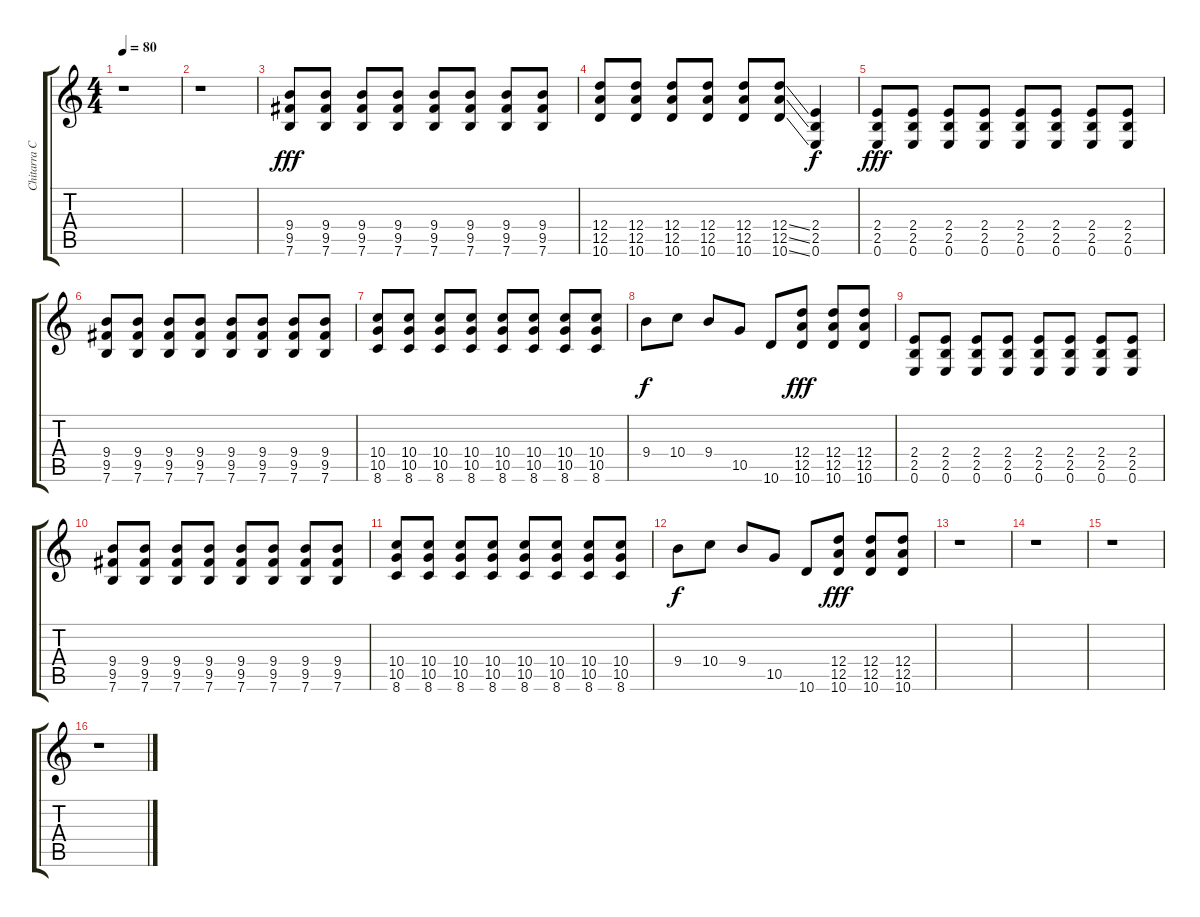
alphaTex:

\track ("Chitarra Chorus" "Chitarra C") {instrument distortionguitar}
\staff {score tabs}
\tuning (E4 B3 G3 D3 A2 E2) {hide}
\ts (4 4)
\tempo 80
\clef g2
\ks c
r.1{dy f} |
r.1 |
(9.4 9.5 7.6).8{dy fff} (9.4 9.5 7.6).8 (9.4 9.5 7.6).8 (9.4 9.5 7.6).8 (9.4 9.5 7.6).8 (9.4 9.5 7.6).8 (9.4 9.5 7.6).8 (9.4 9.5 7.6).8 |
(12.4 12.5 10.6).8 (12.4 12.5 10.6).8 (12.4 12.5 10.6).8 (12.4 12.5 10.6).8 (12.4 12.5 10.6).8 (12.4{ss} 12.5{ss} 10.6{ss}).8 (2.4 2.5 0.6).4{dy f} |
(2.4 2.5 0.6).8{dy fff} (2.4 2.5 0.6).8 (2.4 2.5 0.6).8 (2.4 2.5 0.6).8 (2.4 2.5 0.6).8 (2.4 2.5 0.6).8 (2.4 2.5 0.6).8 (2.4 2.5 0.6).8 |
(9.4 9.5 7.6).8 (9.4 9.5 7.6).8 (9.4 9.5 7.6).8 (9.4 9.5 7.6).8 (9.4 9.5 7.6).8 (9.4 9.5 7.6).8 (9.4 9.5 7.6).8 (9.4 9.5 7.6).8 |
(10.4 10.5 8.6).8 (10.4 10.5 8.6).8 (10.4 10.5 8.6).8 (10.4 10.5 8.6).8 (10.4 10.5 8.6).8 (10.4 10.5 8.6).8 (10.4 10.5 8.6).8 (10.4 10.5 8.6).8 |
9.4.8{dy f} 10.4.8 9.4.8 10.5.8 10.6.8 (12.4 12.5 10.6).8{dy fff} (12.4 12.5 10.6).8 (12.4 12.5 10.6).8 |
(2.4 2.5 0.6).8 (2.4 2.5 0.6).8 (2.4 2.5 0.6).8 (2.4 2.5 0.6).8 (2.4 2.5 0.6).8 (2.4 2.5 0.6).8 (2.4 2.5 0.6).8 (2.4 2.5 0.6).8 |
(9.4 9.5 7.6).8 (9.4 9.5 7.6).8 (9.4 9.5 7.6).8 (9.4 9.5 7.6).8 (9.4 9.5 7.6).8 (9.4 9.5 7.6).8 (9.4 9.5 7.6).8 (9.4 9.5 7.6).8 |
(10.4 10.5 8.6).8 (10.4 10.5 8.6).8 (10.4 10.5 8.6).8 (10.4 10.5 8.6).8 (10.4 10.5 8.6).8 (10.4 10.5 8.6).8 (10.4 10.5 8.6).8 (10.4 10.5 8.6).8 |
9.4.8{dy f} 10.4.8 9.4.8 10.5.8 10.6.8 (12.4 12.5 10.6).8{dy fff} (12.4 12.5 10.6).8 (12.4 12.5 10.6).8 |
r.1 |
r.1 |
r.1 |
r.1
